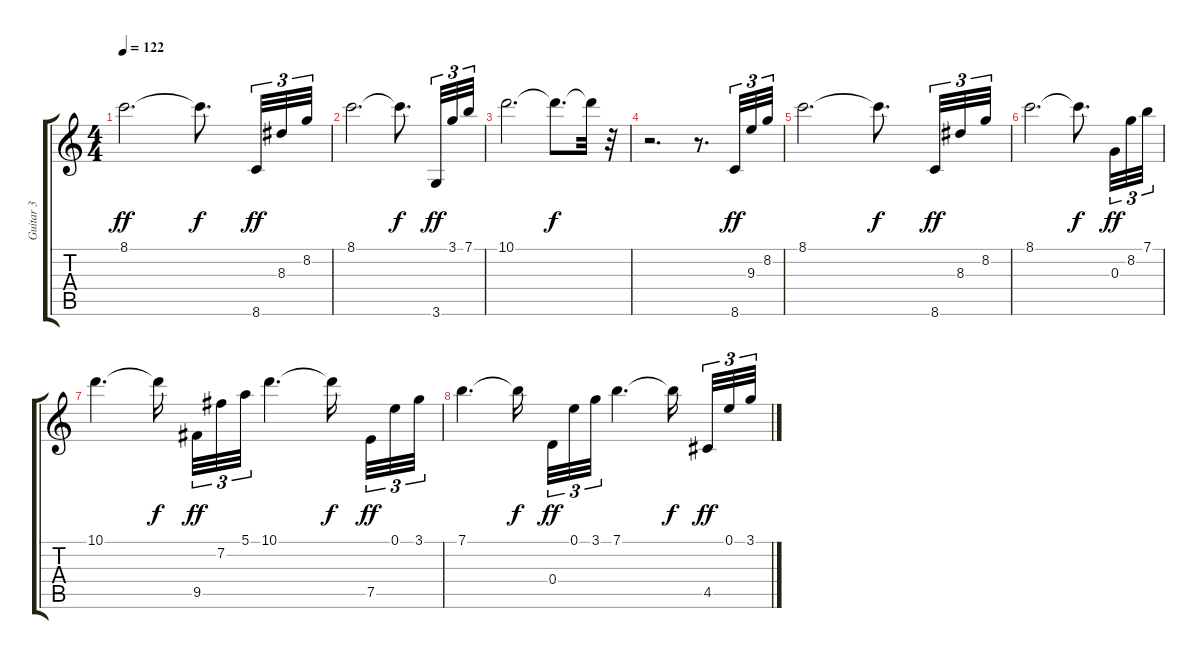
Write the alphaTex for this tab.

\track ("Guitar 3" "Guitar 3") {instrument acousticguitarsteel}
\staff {score tabs}
\tuning (E4 B3 G3 D3 A2 E2) {hide}
\ts (4 4)
\tempo 122
\clef g2
\ks c
8.1.2{d dy ff} 8.1{t}.8{d dy f} 8.6.32{tu (3 2) dy ff} 8.3.32{tu (3 2)} 8.2.32{tu (3 2)} |
8.1.2{d} 8.1{t}.8{d dy f} 3.6.32{tu (3 2) dy ff} 3.1.32{tu (3 2)} 7.1.32{tu (3 2)} |
10.1.2{d} 10.1{t}.8{d dy f} 10.1{t}.32 r.32 |
r.2{d} r.8{d} 8.6.32{tu (3 2) dy ff} 9.3.32{tu (3 2)} 8.2.32{tu (3 2)} |
8.1.2{d} 8.1{t}.8{d dy f} 8.6.32{tu (3 2) dy ff} 8.3.32{tu (3 2)} 8.2.32{tu (3 2)} |
8.1.2{d} 8.1{t}.8{d dy f} 0.3.32{tu (3 2) dy ff} 8.2.32{tu (3 2)} 7.1.32{tu (3 2)} |
10.1.4{d} 10.1{t}.16{dy f beam splitsecondary} 9.5.32{tu (3 2) dy ff} 7.2.32{tu (3 2)} 5.1.32{tu (3 2)} 10.1.4{d} 10.1{t}.16{dy f beam splitsecondary} 7.5.32{tu (3 2) dy ff} 0.1.32{tu (3 2)} 3.1.32{tu (3 2)} |
7.1.4{d} 7.1{t}.16{dy f beam splitsecondary} 0.4.32{tu (3 2) dy ff} 0.1.32{tu (3 2)} 3.1.32{tu (3 2)} 7.1.4{d} 7.1{t}.16{dy f beam splitsecondary} 4.5.32{tu (3 2) dy ff} 0.1.32{tu (3 2)} 3.1.32{tu (3 2)}
